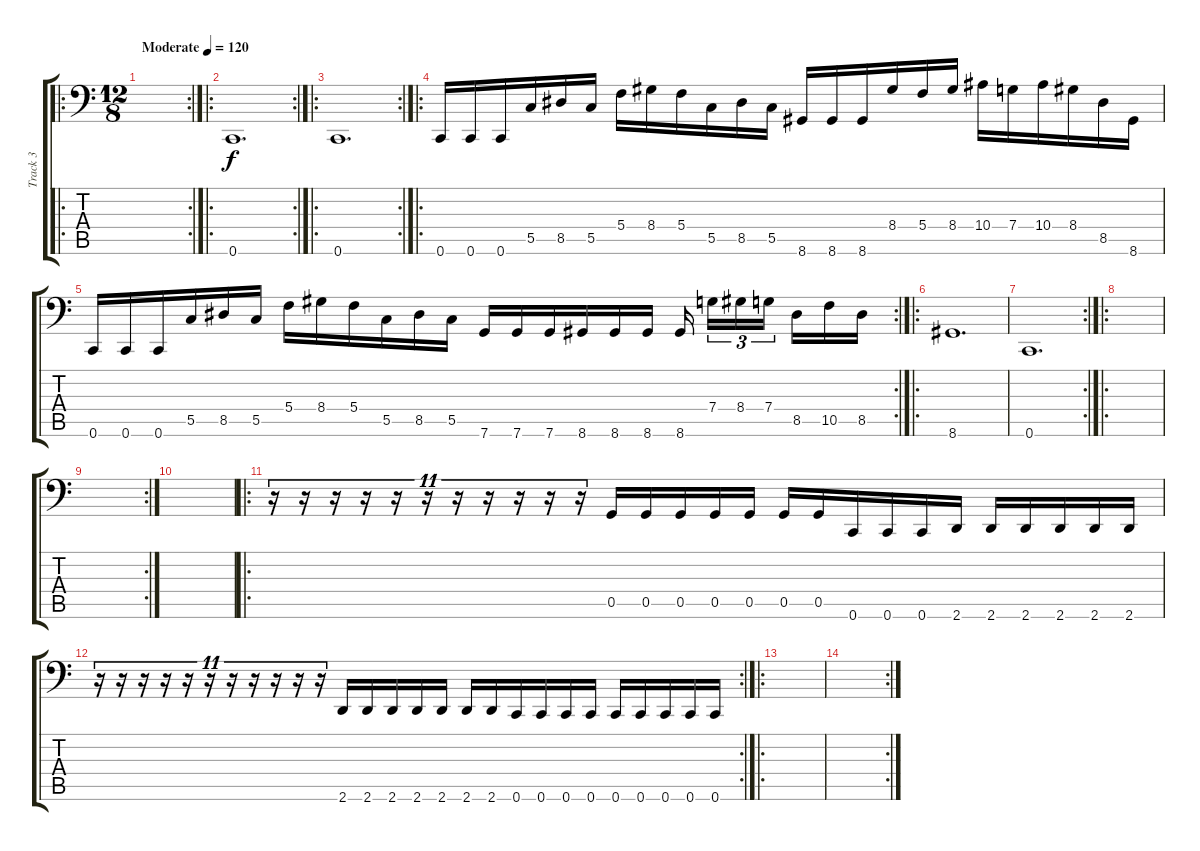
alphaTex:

\track ("Track 3" "Track 3") {instrument electricbasspick}
\staff {score tabs}
\tuning (D3 A2 F2 C2 G1 C1) {hide}
\ro
\rc 2
\ts (12 8)
\tempo (120 "Moderate")
\clef f4
\ks c
|
\ro
\rc 2
0.6.1{d} |
\ro
\rc 2
0.6.1{d} |
\ro
0.6.16 0.6.16 0.6.16 5.5.16 8.5.16 5.5.16 5.4.16 8.4.16 5.4.16 5.5.16 8.5.16 5.5.16 8.6.16 8.6.16 8.6.16 8.4.16 5.4.16 8.4.16 10.4.16 7.4.16 10.4.16 8.4.16 8.5.16 8.6.16 |
\rc 2
0.6.16 0.6.16 0.6.16 5.5.16 8.5.16 5.5.16 5.4.16 8.4.16 5.4.16 5.5.16 8.5.16 5.5.16 7.6.16 7.6.16 7.6.16 8.6.16 8.6.16 8.6.16 8.6.16{beam splitsecondary} 7.4.16{tu (3 2)} 8.4.16{tu (3 2)} 7.4.16{tu (3 2) beam splitsecondary} 8.5.16 10.5.16 8.5.16 |
\ro
8.6.1{d} |
\rc 2
0.6.1{d} |
\ro
|
\rc 2
|
|
\ro
r.16{tu (11 8)} r.16{tu (11 8)} r.16{tu (11 8)} r.16{tu (11 8)} r.16{tu (11 8)} r.16{tu (11 8)} r.16{tu (11 8)} r.16{tu (11 8)} r.16{tu (11 8)} r.16{tu (11 8)} r.16{tu (11 8)} 0.5.16 0.5.16 0.5.16 0.5.16 0.5.16 0.5.16 0.5.16 0.6.16 0.6.16 0.6.16 2.6.16 2.6.16 2.6.16 2.6.16 2.6.16 2.6.16 |
\rc 2
r.16{tu (11 8)} r.16{tu (11 8)} r.16{tu (11 8)} r.16{tu (11 8)} r.16{tu (11 8)} r.16{tu (11 8)} r.16{tu (11 8)} r.16{tu (11 8)} r.16{tu (11 8)} r.16{tu (11 8)} r.16{tu (11 8)} 2.6.16 2.6.16 2.6.16 2.6.16 2.6.16 2.6.16 2.6.16 0.6.16 0.6.16 0.6.16 0.6.16 0.6.16 0.6.16 0.6.16 0.6.16 0.6.16 |
\ro
|
\rc 2
